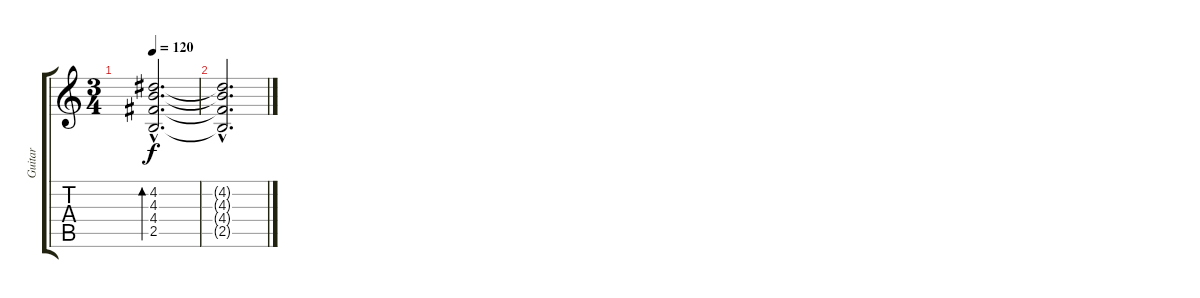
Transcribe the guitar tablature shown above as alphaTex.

\track ("Guitar" "Guitar") {instrument acousticguitarnylon}
\staff {score tabs}
\tuning (E4 B3 G3 D3 A2 E2) {hide}
\ts (3 4)
\tempo 120
\clef g2
\ks c
(4.2{hac} 4.3{hac} 4.4{hac} 2.5{hac}).2{d bd 480 dy f} |
(4.2{hac t} 4.3{hac t} 4.4{hac t} 2.5{hac t}).2{d}
